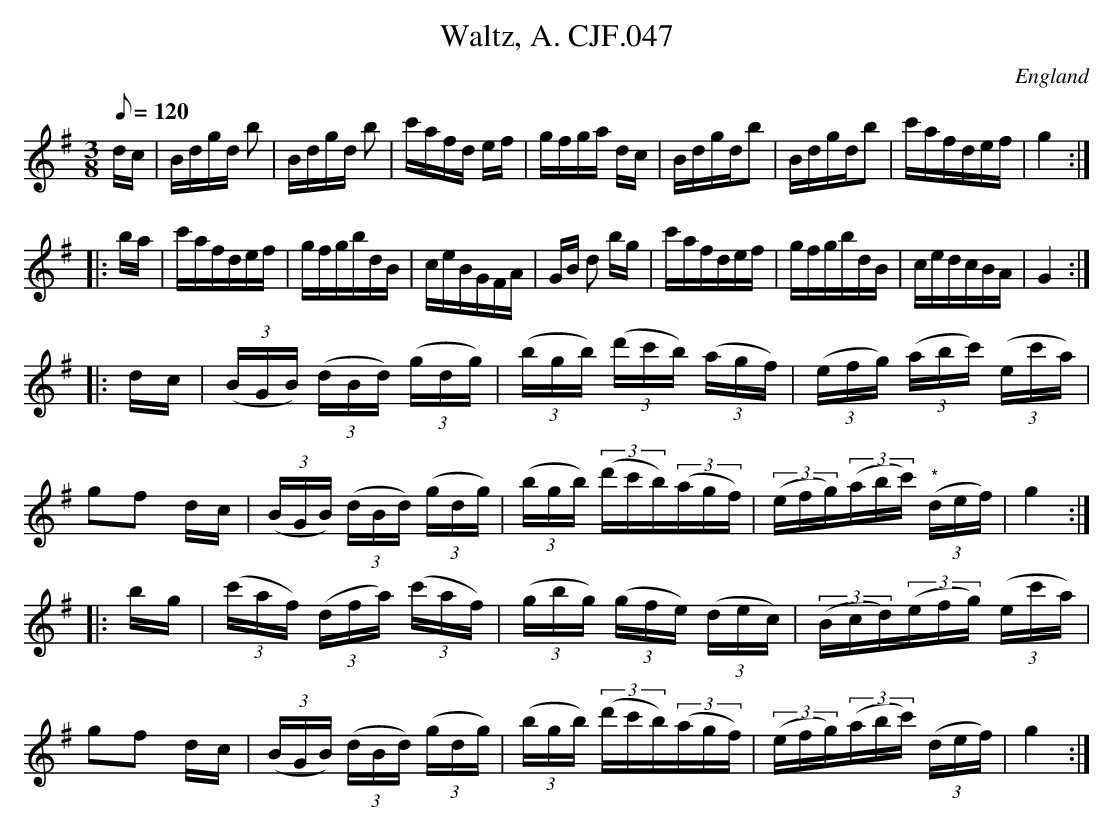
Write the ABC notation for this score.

X:1
T:Waltz, A. CJF.047
O:England
M:3/8
L:1/16
Q:1/8=120
K:G major
dc|Bdgd b2|Bdgd b2|c'afd ef|gfga dc|\
Bdgdb2|Bdgdb2|c'afdef|g4:|!
|:ba|c'afdef|gfgbdB|ceBGFA|GB d2 bg|\
c'afdef|gfgbdB|cedcBA|G4:|!
|:dc|((3BGB) ((3dBd) ((3gdg)|((3bgb) ((3d'c'b) ((3agf)|\
((3efg) ((3abc') ((3ec'a)|g2f2 dc|((3BGB) ((3dBd) ((3gdg)|\
((3bgb) ((3d'c'b)((3agf)|((3efg)((3abc')"*" ((3def)|g4:|!
|:bg|((3c'af) ((3dfa) ((3c'af)|\
((3gbg) ((3gfe) ((3dec)|((3Bcd)((3efg) ((3ec'a)|g2f2 dc|\
((3BGB) ((3dBd) ((3gdg)|((3bgb) ((3d'c'b)((3agf)|\
((3efg)((3abc') ((3def)|g4:|
